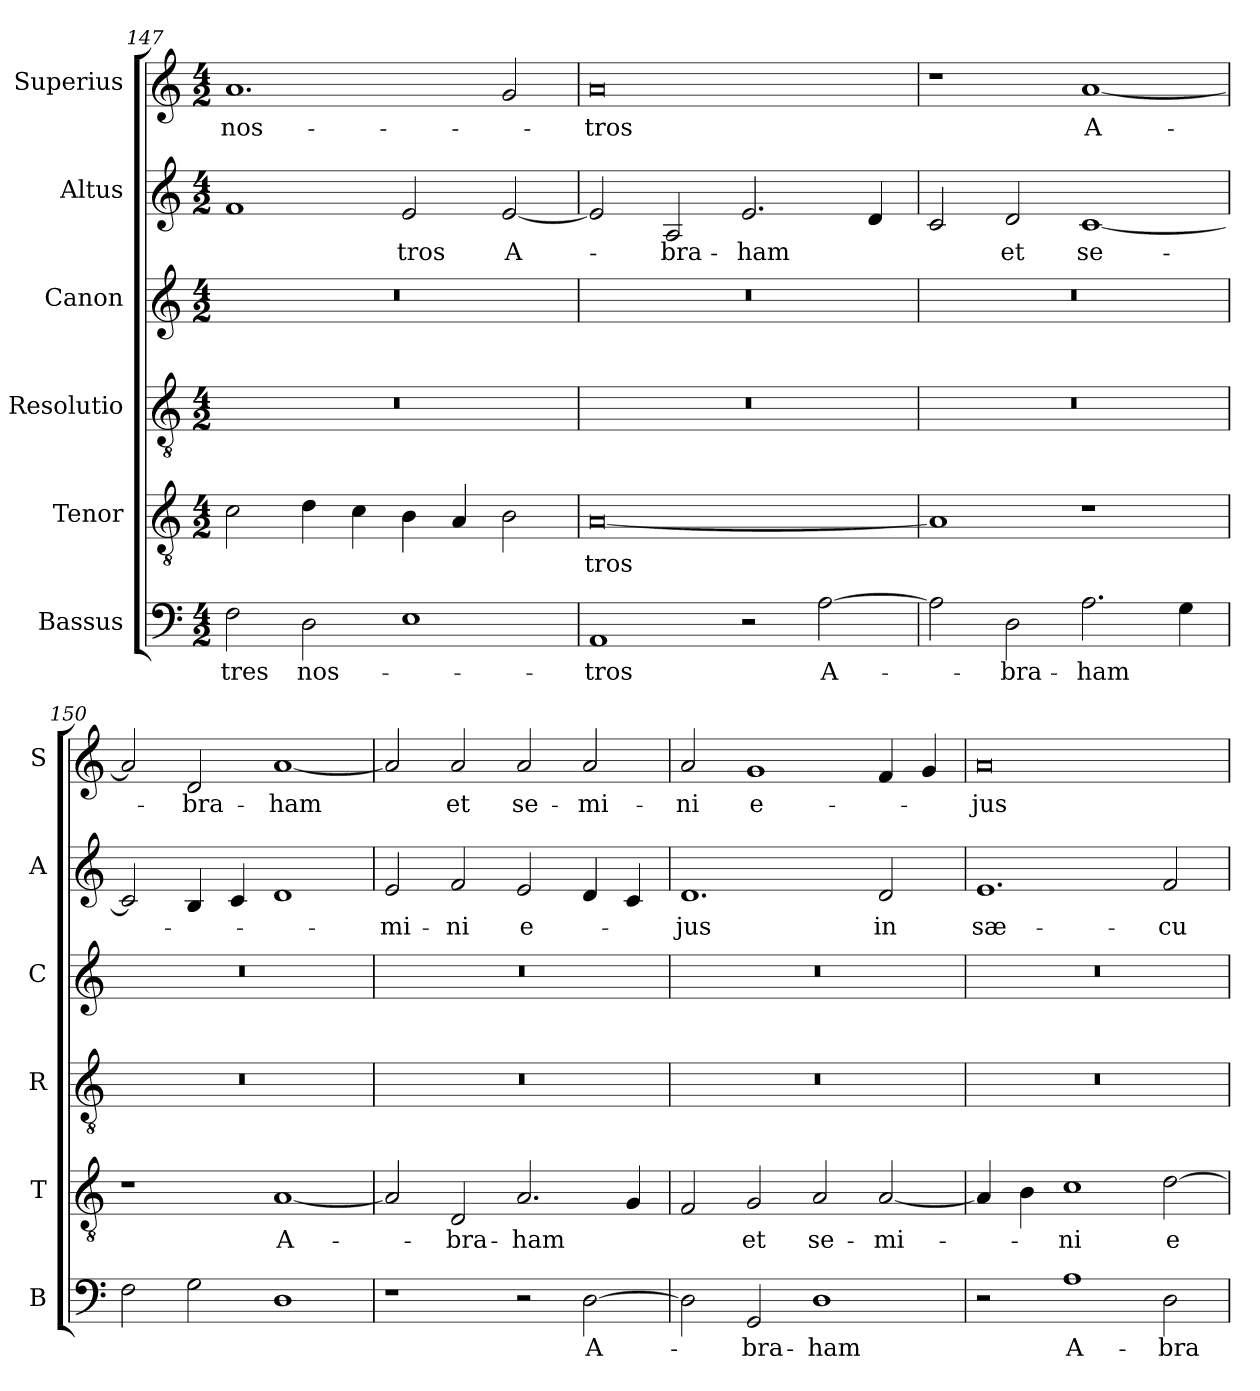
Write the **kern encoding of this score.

**kern	**text	**kern	**text	**kern	**kern	**kern	**text	**kern	**text
*part6	*part6	*part5	*part5	*part4	*part3	*part2	*part2	*part1	*part1
*staff6	*staff6	*staff5	*staff5	*staff4	*staff3	*staff2	*staff2	*staff1	*staff1
*I"Bassus	*	*I"Tenor	*	*I"Resolutio	*I"Canon	*I"Altus	*	*I"Superius	*
*I'B	*	*I'T	*	*I'R	*I'C	*I'A	*	*I'S	*
*clefF4	*	*clefGv2	*	*clefGv2	*clefG2	*clefG2	*	*clefG2	*
*k[]	*	*k[]	*	*k[]	*k[]	*k[]	*	*k[]	*
*C:	*	*C:	*	*C:	*C:	*C:	*	*C:	*
*M4/2	*	*M4/2	*	*M4/2	*M4/2	*M4/2	*	*M4/2	*
=147	=147	=147	=147	=147	=147	=147	=147	=147	=147
!	!LO:LY:b	!	!	!	!	!	!	!	!LO:LY:b
2F\	-tres	2c\	.	0r	0r	1f	.	1.a	nos-
!	!LO:LY:b	!	!	!	!	!	!	!	!
2D\	nos-	4d\	.	.	.	.	.	.	.
.	.	4c\	.	.	.	.	.	.	.
!	!	!	!	!	!	!	!LO:LY:b	!	!
1E	.	4B\	.	.	.	2e/	-tros	.	.
.	.	4A/	.	.	.	.	.	.	.
!	!	!	!	!	!	!	!LO:LY:b	!	!
.	.	2B\	.	.	.	[2e/	A-	2g/	.
=148	=148	=148	=148	=148	=148	=148	=148	=148	=148
!	!LO:LY:b	!	!LO:LY:b	!	!	!	!	!	!LO:LY:b
1AA	-tros	[0A	tros	0r	0r	2e/]	.	0a	-tros
!	!	!	!	!	!	!	!LO:LY:b	!	!
.	.	.	.	.	.	2A/	-bra-	.	.
!	!	!	!	!	!	!	!LO:LY:b	!	!
2r	.	.	.	.	.	2.e/	-ham	.	.
!	!LO:LY:b	!	!	!	!	!	!	!	!
[2A\	A-	.	.	.	.	.	.	.	.
.	.	.	.	.	.	4d/	.	.	.
!!LO:LB:g=z
=149	=149	=149	=149	=149	=149	=149	=149	=149	=149
2A\]	.	1A]	.	0r	0r	2c/	.	1r	.
!	!LO:LY:b	!	!	!	!	!	!LO:LY:b	!	!
2D\	-bra-	.	.	.	.	2d/	et	.	.
!	!LO:LY:b	!	!	!	!	!	!LO:LY:b	!	!LO:LY:b
2.A\	-ham	1r	.	.	.	[1c	se-	[1a	A-
4G\	.	.	.	.	.	.	.	.	.
=150	=150	=150	=150	=150	=150	=150	=150	=150	=150
2F\	.	1r	.	0r	0r	2c/]	.	2a/]	.
!	!	!	!	!	!	!	!	!	!LO:LY:b
2G\	.	.	.	.	.	4B/	.	2d/	-bra-
.	.	.	.	.	.	4c/	.	.	.
!	!	!	!LO:LY:b	!	!	!	!	!	!LO:LY:b
1D	.	[1A	A-	.	.	1d	.	[1a	-ham
=151	=151	=151	=151	=151	=151	=151	=151	=151	=151
!	!	!	!	!	!	!	!LO:LY:b	!	!
1r	.	2A/]	.	0r	0r	2e/	-mi-	2a/]	.
!	!	!	!LO:LY:b	!	!	!	!LO:LY:b	!	!LO:LY:b
.	.	2D/	-bra-	.	.	2f/	-ni	2a/	et
!	!	!	!LO:LY:b	!	!	!	!LO:LY:b	!	!LO:LY:b
2r	.	2.A/	-ham	.	.	2e/	e-	2a/	se-
!	!LO:LY:b	!	!	!	!	!	!	!	!LO:LY:b
[2D\	A-	.	.	.	.	4d/	.	2a/	-mi-
.	.	4G/	.	.	.	4c/	.	.	.
=152	=152	=152	=152	=152	=152	=152	=152	=152	=152
!	!	!	!	!	!	!	!LO:LY:b	!	!LO:LY:b
2D\]	.	2F/	.	0r	0r	1.d	-jus	2a/	-ni
!	!LO:LY:b	!	!LO:LY:b	!	!	!	!	!	!LO:LY:b
2GG/	-bra-	2G/	et	.	.	.	.	1g	e-
!	!LO:LY:b	!	!LO:LY:b	!	!	!	!	!	!
1D	-ham	2A/	se-	.	.	.	.	.	.
!	!	!	!LO:LY:b	!	!	!	!LO:LY:b	!	!
.	.	[2A/	-mi-	.	.	2d/	in	4f/	.
.	.	.	.	.	.	.	.	4g/	.
=153	=153	=153	=153	=153	=153	=153	=153	=153	=153
!	!	!	!	!	!	!	!LO:LY:b	!	!LO:LY:b
2r	.	4A/]	.	0r	0r	1.e	sæ-	0a	-jus
.	.	4B\	.	.	.	.	.	.	.
!	!LO:LY:b	!	!LO:LY:b	!	!	!	!	!	!
1A	A-	1c	-ni	.	.	.	.	.	.
!	!LO:LY:b	!	!LO:LY:b	!	!	!	!LO:LY:b	!	!
2D\	-bra-	[2d\	e-	.	.	2f/	-cu-	.	.
=	=	=	=	=	=	=	=	=	=
*-	*-	*-	*-	*-	*-	*-	*-	*-	*-
